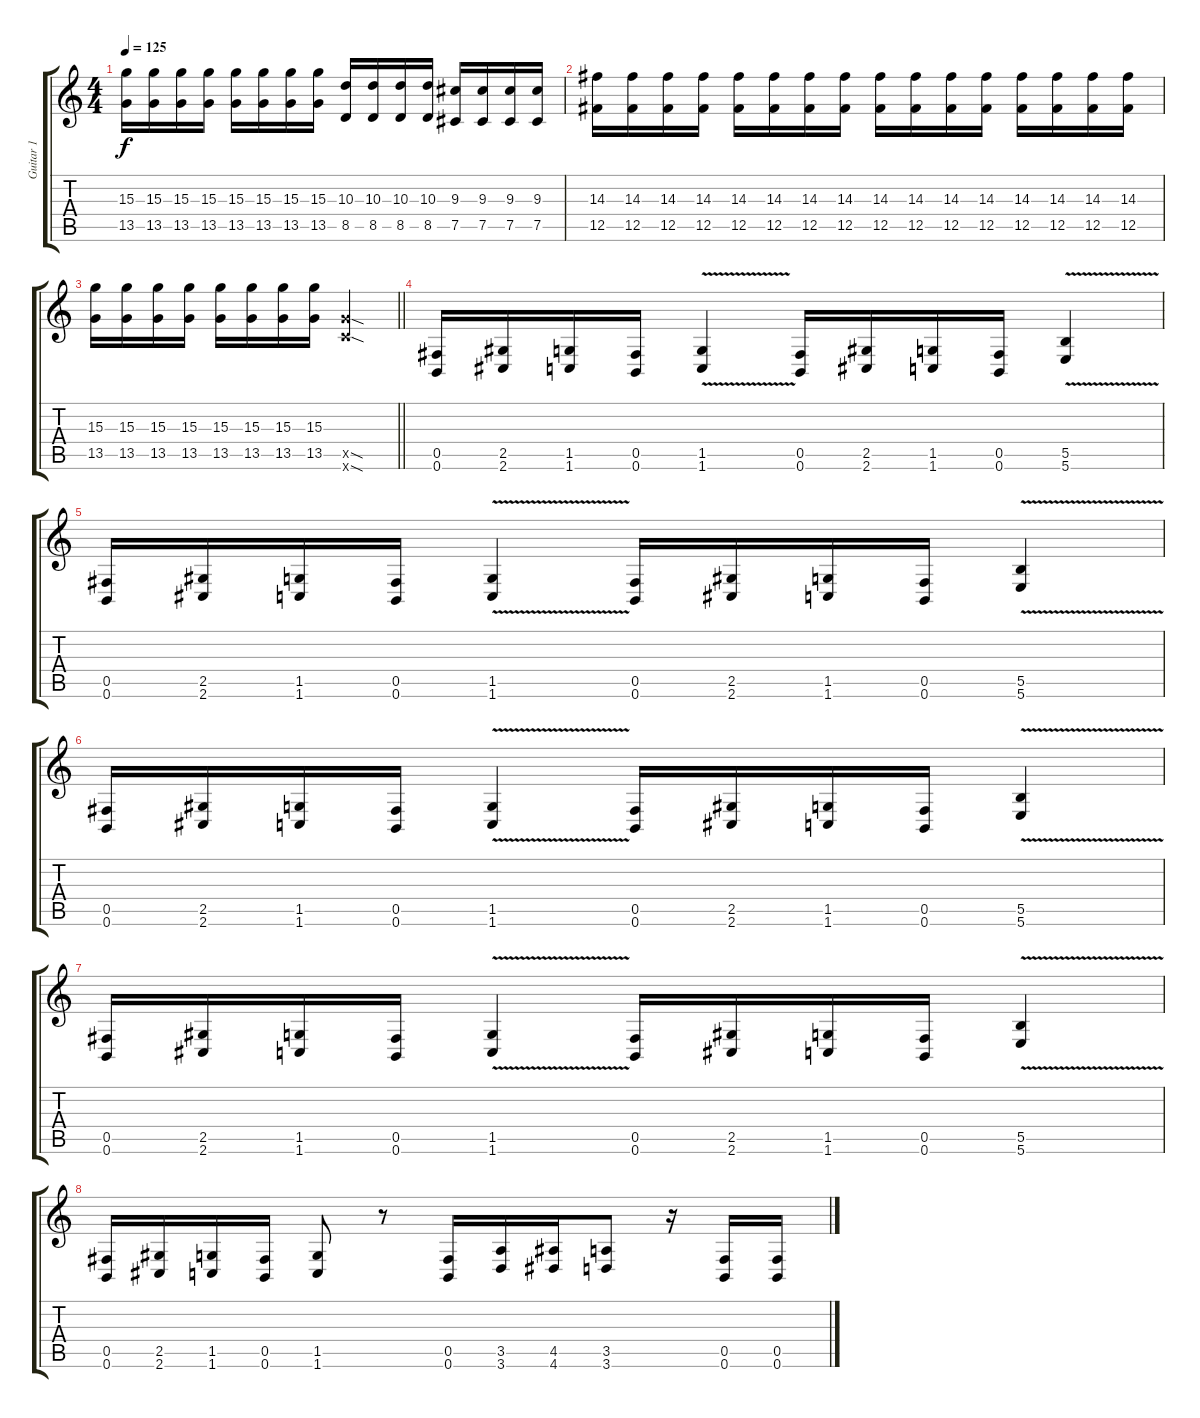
\track ("Guitar 1" "Guitar 1") {instrument distortionguitar}
\staff {score tabs}
\tuning (Db4 Ab3 E3 B2 Gb2 B1) {hide}
\ts (4 4)
\tempo 125
\clef g2
\ks c
(15.3 13.5).16{dy f} (15.3 13.5).16 (15.3 13.5).16 (15.3 13.5).16 (15.3 13.5).16 (15.3 13.5).16 (15.3 13.5).16 (15.3 13.5).16 (10.3 8.5).16 (10.3 8.5).16 (10.3 8.5).16 (10.3 8.5).16 (9.3 7.5).16 (9.3 7.5).16 (9.3 7.5).16 (9.3 7.5).16 |
(14.3 12.5).16 (14.3 12.5).16 (14.3 12.5).16 (14.3 12.5).16 (14.3 12.5).16 (14.3 12.5).16 (14.3 12.5).16 (14.3 12.5).16 (14.3 12.5).16 (14.3 12.5).16 (14.3 12.5).16 (14.3 12.5).16 (14.3 12.5).16 (14.3 12.5).16 (14.3 12.5).16 (14.3 12.5).16 |
\barLineRight lightlight
(15.3 13.5).16 (15.3 13.5).16 (15.3 13.5).16 (15.3 13.5).16 (15.3 13.5).16 (15.3 13.5).16 (15.3 13.5).16 (15.3 13.5).16 (13.5{sod x} 13.6{sod x}).2 |
(0.5 0.6).16 (2.5 2.6).16 (1.5 1.6).16 (0.5 0.6).16 (1.5 1.6{v}).4 (0.5 0.6).16 (2.5 2.6).16 (1.5 1.6).16 (0.5 0.6).16 (5.5 5.6{v}).4 |
(0.5 0.6).16 (2.5 2.6).16 (1.5 1.6).16 (0.5 0.6).16 (1.5 1.6{v}).4 (0.5 0.6).16 (2.5 2.6).16 (1.5 1.6).16 (0.5 0.6).16 (5.5 5.6{v}).4 |
(0.5 0.6).16 (2.5 2.6).16 (1.5 1.6).16 (0.5 0.6).16 (1.5 1.6{v}).4 (0.5 0.6).16 (2.5 2.6).16 (1.5 1.6).16 (0.5 0.6).16 (5.5 5.6{v}).4 |
(0.5 0.6).16 (2.5 2.6).16 (1.5 1.6).16 (0.5 0.6).16 (1.5 1.6{v}).4 (0.5 0.6).16 (2.5 2.6).16 (1.5 1.6).16 (0.5 0.6).16 (5.5 5.6{v}).4 |
(0.5 0.6).16 (2.5 2.6).16 (1.5 1.6).16 (0.5 0.6).16 (1.5 1.6).8 r.8 (0.5 0.6).16 (3.5 3.6).16 (4.5 4.6).16 (3.5 3.6).8 r.16 (0.5 0.6).16 (0.5 0.6).16
